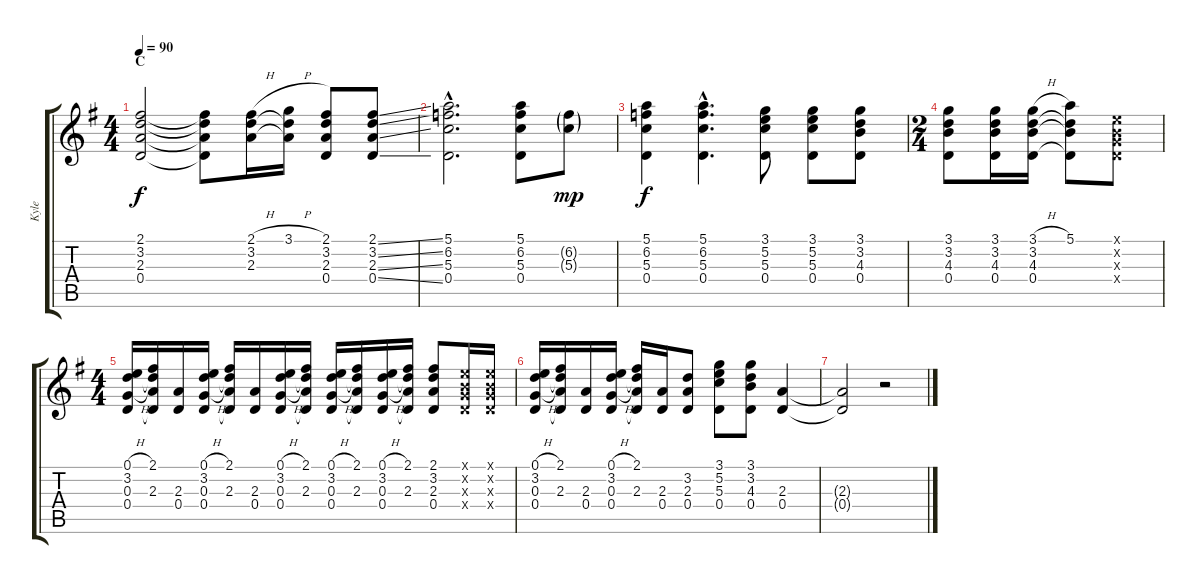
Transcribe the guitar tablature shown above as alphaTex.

\track ("Kyle" "Kyle") {instrument acousticguitarsteel}
\staff {score tabs}
\tuning (E4 B3 G3 D3 A2 E2) {hide}
\ts (4 4)
\section ("" "C")
\tempo 90
\clef g2
\ks g
(2.1 3.2 2.3 0.4).2{dy f} (2.1{t} 3.2{t} 2.3{t} 0.4{t}).8 (2.1{h} 3.2 2.3).16 (3.1{h} 3.2{t} 2.3{t}).16 (2.1 3.2 2.3 0.4).8 (2.1{ss} 3.2{ss} 2.3{ss} 0.4{ss}).8 |
(5.1{hac} 6.2{hac} 5.3{hac} 0.4{hac}).2{d} (5.1 6.2 5.3 0.4).8 (6.2{g} 5.3{g}).8{dy mp} |
(5.1 6.2 5.3 0.4).4{dy f} (5.1{hac} 6.2{hac} 5.3{hac} 0.4{hac}).4{d} (3.1 5.2 5.3 0.4).8 (3.1 5.2 5.3 0.4).8 (3.1 3.2 4.3 0.4).8 |
\ts (2 4)
(3.1 3.2 4.3 0.4).8 (3.1 3.2 4.3 0.4).16 (3.1{h} 3.2 4.3 0.4).16 (5.1 3.2{t} 4.3{t} 0.4{t}).8 (0.1{x} 0.2{x} 0.3{x} 0.4{x}).8 |
\ts (4 4)
(0.1{h} 3.2 0.3{h} 0.4).16 (2.1 3.2{t} 2.3 0.4{t}).16 (2.3 0.4).16 (0.1{h} 3.2 0.3{h} 0.4).16 (2.1 3.2{t} 2.3 0.4{t}).16 (2.3 0.4).16 (0.1{h} 3.2 0.3{h} 0.4).16 (2.1 3.2{t} 2.3 0.4{t}).16 (0.1{h} 3.2 0.3{h} 0.4).16 (2.1 3.2{t} 2.3 0.4{t}).16 (0.1{h} 3.2 0.3{h} 0.4).16 (2.1 3.2{t} 2.3 0.4{t}).16 (2.1 3.2 2.3 0.4).8 (0.1{x} 0.2{x} 0.3{x} 0.4{x}).16 (0.1{x} 0.2{x} 0.3{x} 0.4{x}).16 |
(0.1{h} 3.2 0.3{h} 0.4).16 (2.1 3.2{t} 2.3 0.4{t}).16 (2.3 0.4).16 (0.1{h} 3.2 0.3{h} 0.4).16 (2.1 3.2{t} 2.3 0.4{t}).16 (2.3 0.4).16 (3.2 2.3 0.4).8 (3.1 5.2 5.3 0.4).8 (3.1 3.2 4.3 0.4).8 (2.3 0.4).4 |
(2.3{t} 0.4{t}).2 r.2
